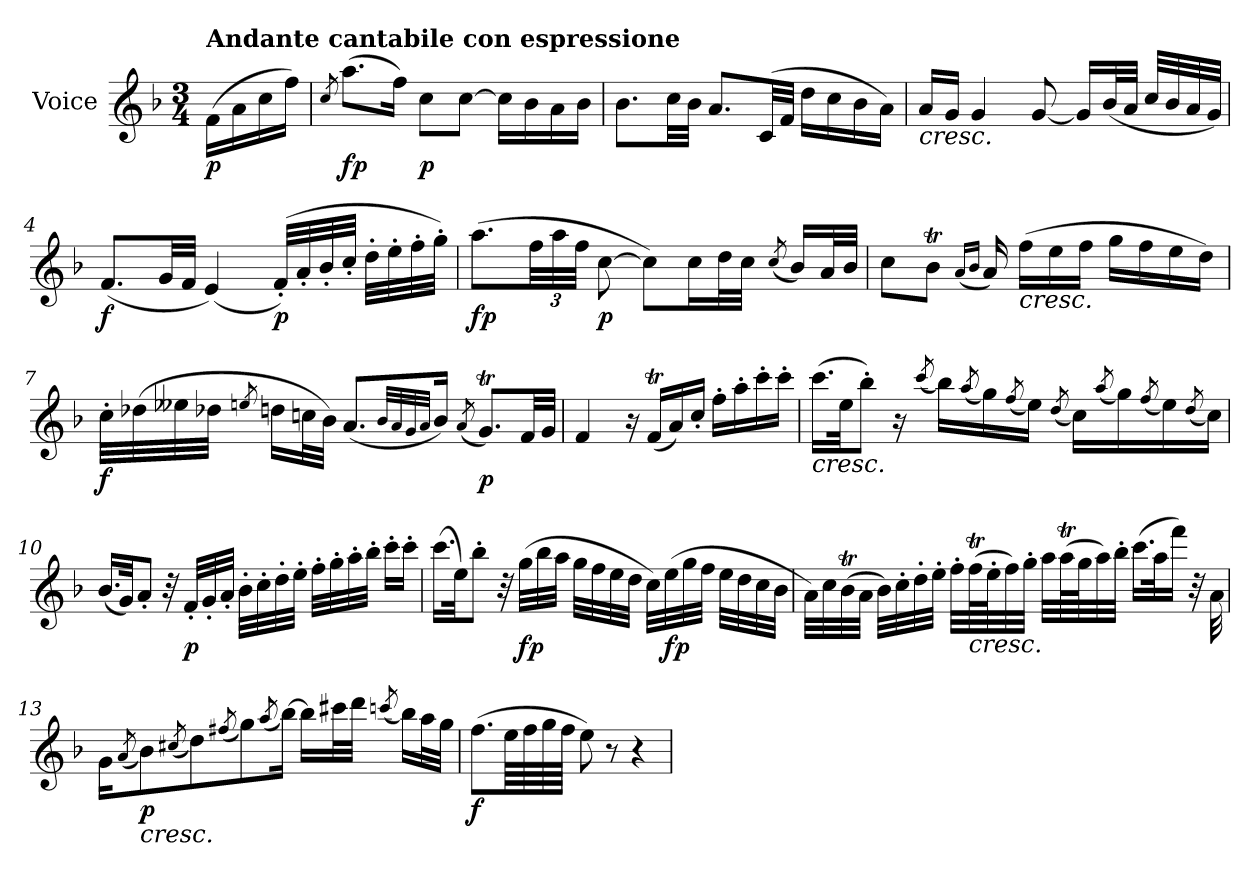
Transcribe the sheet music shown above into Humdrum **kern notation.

**kern	**dynam
*part1	*part1
*staff1	*staff1
*I"Voice	*
*I'V	*
*clefG2	*
*k[b-]	*
*M3/4	*
*MM40	*
=	=
!LO:TX:a:B:t=Andante cantabile con espressione	!
!	!LO:DY:b
(>16f\LL	p
16a\	.
16cc\	.
16ff\JJ)	.
=1	=1
8qcc/	.
!	!LO:DY:b
(>8.aa\L	fp
16ff\Jk)	.
!	!LO:DY:b
8cc\L	p
[8cc\J	.
16cc\LL]	.
16b-\	.
16a\	.
16b-\JJ	.
=2	=2
8.b-\L	.
32cc\LL	.
32b-\JJJ	.
8.a/L	.
(>32c/LL	.
32f/JJJ	.
16dd\LL	.
16cc\	.
16b-\	.
16a\JJ)	.
=3	=3
!LO:TX:b:i:t=cresc.	!
16a/LL	.
16g/JJ	.
4g/	.
[8g/	.
16g/LL]	.
(<32b-/L	.
32a/JJJ	.
32cc/LLL	.
32b-/	.
32a/	.
32g/JJJ)	.
!!LO:LB:g=z
=4	=4
!	!LO:DY:b
(<8.f/L	f
32g/LL	.
32f/JJJ	.
(<4e/)	.
!	!LO:DY:b
(>32f'/LLL)	p
32a'/	.
32b-'/	.
32cc'/JJJ	.
32dd'\LLL	.
32ee'\	.
32ff'\	.
32gg'\JJJ)	.
=5	=5
!	!LO:DY:b
(>8.aa\L	fp
*Xbrackettup	*
48ff\LL	.
48aa\	.
48ff\JJJ	.
!	!LO:DY:b
[8cc\	p
8cc\L])	.
16cc\L	.
32dd\L	.
32cc\JJJ	.
(<8qcc/	.
16b-/LL)	.
32a/L	.
32b-/JJJ	.
=6	=6
8cc\L	.
8b-T\J	.
(<16qa/LL	.
16qb-/JJ	.
16a/)	.
!LO:TX:b:i:t=cresc.	!
(>16ff\LL	.
16ee\	.
16ff\JJ	.
16gg\LL	.
16ff\	.
16ee\	.
16dd\JJ)	.
!!LO:LB:g=z
=7	=7
!	!LO:DY:b
32cc'\LLL	f
(>32dd-Xi\	.
32ee--Xj\	.
32dd-Xi\JJJ	.
8qee/	.
16dd\LL	.
32ccn\L	.
32b-\JJJ)	.
(<8.a/L	.
32qb-/LLL	.
32qa/	.
32qg/	.
32qa/JJJ	.
16b-/Jk)	.
(<8qa/	.
!	!LO:DY:b
8.gT/L)	p
32f/LL	.
32g/JJJ	.
=8	=8
4f/	.
16r	.
(<16fT/LL	.
16a/)	.
16cc'/JJ	.
16ff'\LL	.
16aa'\	.
16ccc'\	.
16ccc'\JJ	.
!!LO:LB:g=z
=9	=9
!LO:TX:b:i:t=cresc.	!
(>16.ccc\LL	.
32ee\JK	.
8bb-'\J)	.
16r	.
(<8qccc/	.
16bb-\LL)	.
(<8qaa/	.
16gg\)	.
(<8qff/	.
16ee\JJ)	.
(<8qdd/	.
16cc\LL)	.
(<8qaa/	.
16gg\)	.
(<8qff/	.
16ee\)	.
(<8qdd/	.
16cc\JJ)	.
=10	=10
(<16.b-/LL	.
32g/JK)	.
8a'/J	.
32r	.
!	!LO:DY:b
32f'/LLL	p
32g'/	.
32a'/JJJ	.
32b-'\LLL	.
32cc'\	.
32dd'\	.
32ee'\JJJ	.
32ff'\LLL	.
32gg'\	.
32aa'\	.
32bb-'\JJJ	.
16ccc'\LL	.
16ccc'\JJ	.
!!LO:LB:g=z
=11	=11
(>16.ccc\LL	.
32ee\JK)	.
8bb-'\J	.
32r	.
!	!LO:DY:b
(>32gg\LLL	fp
32bb-\	.
32aa\JJJ	.
32gg\LLL	.
32ff\	.
32ee\	.
32dd\JJJ	.
32cc\LLL)	.
!	!LO:DY:b
(>32ee\	fp
32gg\	.
32ff\JJJ	.
32ee\LLL	.
32dd\	.
32cc\	.
32b-\JJJ	.
=12	=12
32a\LLL)	.
32cc\	.
(>32b-T\	.
32a\JJJ	.
32b-\LLL)	.
32cc'\	.
32dd'\	.
32ee'\JJJ	.
32ff'\LLL	.
!LO:TX:b:i:t=cresc.	!
(>64ffT\L	.
64ee'\J	.
32ff\)	.
32gg'\JJJ	.
32aa\LLL	.
(>64aat\L	.
64gg\J	.
32aa\)	.
32bb-'\JJJ	.
(>16.ccc\LL	.
32aa\K	.
16fff\JJ)	.
32r	.
32a\	.
!!LO:LB:g=z
=13	=13
16g\KL	.
(<8qa/	.
!LO:TX:b:i:t=cresc.	!
!	!LO:DY:b
8b-\)	p
(<8qcc#X/	.
8dd\)	.
(<8qff#X/	.
8gg\)	.
(<8qaa/	.
[16bb-\Jk)	.
16bb-\LL]	.
32ccc#X\L	.
32ddd\JJJ	.
(<8qcccn/	.
16bb-\LL)	.
32aa\L	.
32gg\JJJ	.
=14	=14
!	!LO:DY:b
(>8.ff\L	f
64ee\LLL	.
64ff\	.
64gg\	.
64ff\JJJJ	.
8ee\)	.
8r	.
4r	.
=	=
*-	*-
